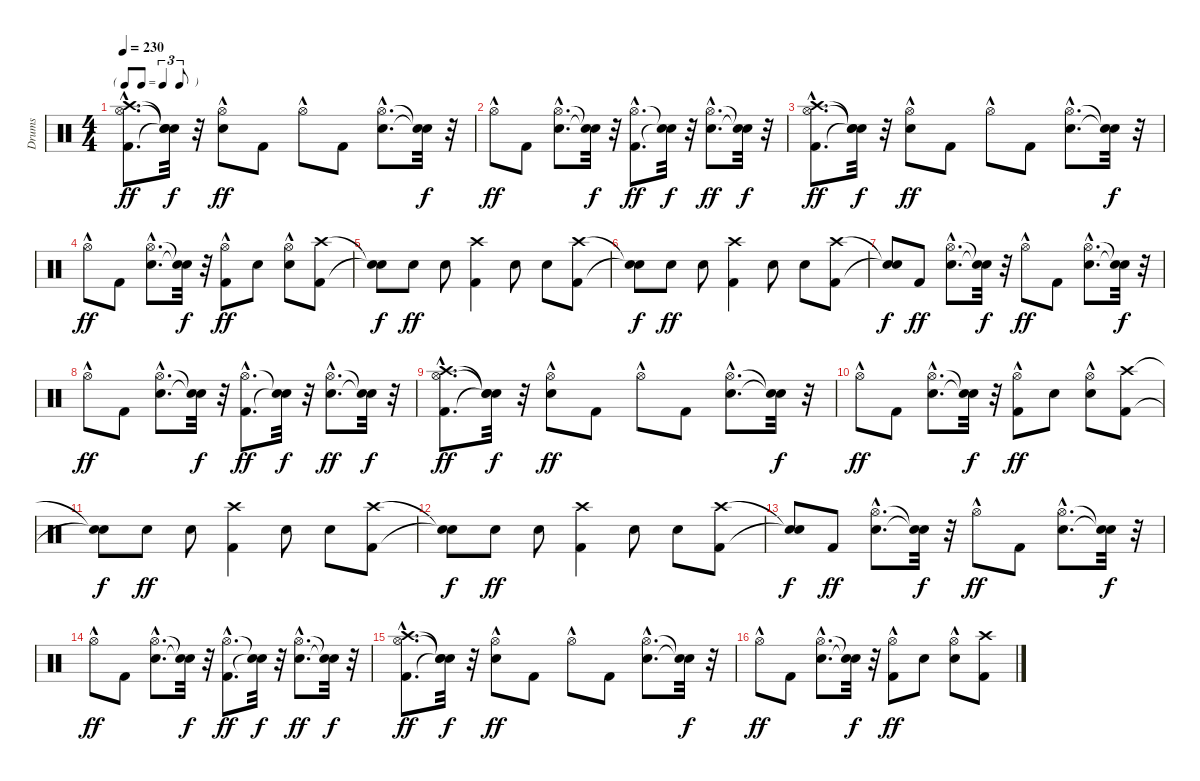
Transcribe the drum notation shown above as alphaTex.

\track ("Drums" "Drums") {instrument percussion}
\staff {score}
\articulation defaults
\ts (4 4)
\tf triplet8th
\tempo 230
\clef neutral
\ks c
("Kick (hit) 2"{hac} "Hi-Hat (open)"{hac} "Crash high (hit)"{hac}).8{d dy ff} ("Snare (hit)"{t} "Snare (hit)"{t} "Snare (hit)"{t}).32{dy f} r.32 ("Snare (hit) 2" "Hi-Hat (open)"{hac}).8{dy ff} "Kick (hit) 2".8 "Hi-Hat (open)"{hac}.8 "Kick (hit) 2".8 ("Snare (hit) 2"{hac} "Hi-Hat (open)"{hac}).8{d} ("Snare (hit)"{t} "Snare (hit)"{t}).32{dy f} r.32 |
"Hi-Hat (open)"{hac}.8{dy ff} "Kick (hit) 2".8 ("Snare (hit) 2"{hac} "Hi-Hat (open)"{hac}).8{d} ("Snare (hit)"{t} "Snare (hit)"{t}).32{dy f} r.32 ("Kick (hit) 2"{hac} "Hi-Hat (open)"{hac}).8{d dy ff} ("Snare (hit)"{t} "Snare (hit)"{t}).32{dy f} r.32 ("Snare (hit) 2"{hac} "Hi-Hat (open)"{hac}).8{d dy ff} ("Snare (hit)"{t} "Snare (hit)"{t}).32{dy f} r.32 |
("Kick (hit) 2"{hac} "Hi-Hat (open)"{hac} "Crash high (hit)"{hac}).8{d dy ff} ("Snare (hit)"{t} "Snare (hit)"{t} "Snare (hit)"{t}).32{dy f} r.32 ("Snare (hit) 2" "Hi-Hat (open)"{hac}).8{dy ff} "Kick (hit) 2".8 "Hi-Hat (open)"{hac}.8 "Kick (hit) 2".8 ("Snare (hit) 2"{hac} "Hi-Hat (open)"{hac}).8{d} ("Snare (hit)"{t} "Snare (hit)"{t}).32{dy f} r.32 |
"Hi-Hat (open)"{hac}.8{dy ff} "Kick (hit) 2".8 ("Snare (hit) 2"{hac} "Hi-Hat (open)"{hac}).8{d} ("Snare (hit)"{t} "Snare (hit)"{t}).32{dy f} r.32 ("Kick (hit) 2" "Hi-Hat (open)"{hac}).8{dy ff} "Snare (hit) 2".8 ("Snare (hit) 2" "Hi-Hat (open)"{hac}).8 ("Kick (hit) 2" "Crash high (hit)").8 |
("Snare (hit)"{t} "Snare (hit)"{t}).8{dy f} "Snare (hit) 2".8{dy ff} "Snare (hit) 2".8 ("Kick (hit) 2" "Crash high (hit)").4 "Snare (hit) 2".8 "Snare (hit) 2".8 ("Kick (hit) 2" "Crash high (hit)").8 |
("Snare (hit)"{t} "Snare (hit)"{t}).8{dy f} "Snare (hit) 2".8{dy ff} "Snare (hit) 2".8 ("Kick (hit) 2" "Crash high (hit)").4 "Snare (hit) 2".8 "Snare (hit) 2".8 ("Kick (hit) 2" "Crash high (hit)").8 |
("Snare (hit)"{t} "Snare (hit)"{t}).8{dy f} "Kick (hit) 2".8{dy ff} ("Snare (hit) 2"{hac} "Hi-Hat (open)"{hac}).8{d} ("Snare (hit)"{t} "Snare (hit)"{t}).32{dy f} r.32 "Hi-Hat (open)"{hac}.8{dy ff} "Kick (hit) 2".8 ("Snare (hit) 2"{hac} "Hi-Hat (open)"{hac}).8{d} ("Snare (hit)"{t} "Snare (hit)"{t}).32{dy f} r.32 |
"Hi-Hat (open)"{hac}.8{dy ff} "Kick (hit) 2".8 ("Snare (hit) 2"{hac} "Hi-Hat (open)"{hac}).8{d} ("Snare (hit)"{t} "Snare (hit)"{t}).32{dy f} r.32 ("Kick (hit) 2"{hac} "Hi-Hat (open)"{hac}).8{d dy ff} ("Snare (hit)"{t} "Snare (hit)"{t}).32{dy f} r.32 ("Snare (hit) 2"{hac} "Hi-Hat (open)"{hac}).8{d dy ff} ("Snare (hit)"{t} "Snare (hit)"{t}).32{dy f} r.32 |
("Kick (hit) 2"{hac} "Hi-Hat (open)"{hac} "Crash high (hit)"{hac}).8{d dy ff} ("Snare (hit)"{t} "Snare (hit)"{t} "Snare (hit)"{t}).32{dy f} r.32 ("Snare (hit) 2" "Hi-Hat (open)"{hac}).8{dy ff} "Kick (hit) 2".8 "Hi-Hat (open)"{hac}.8 "Kick (hit) 2".8 ("Snare (hit) 2"{hac} "Hi-Hat (open)"{hac}).8{d} ("Snare (hit)"{t} "Snare (hit)"{t}).32{dy f} r.32 |
"Hi-Hat (open)"{hac}.8{dy ff} "Kick (hit) 2".8 ("Snare (hit) 2"{hac} "Hi-Hat (open)"{hac}).8{d} ("Snare (hit)"{t} "Snare (hit)"{t}).32{dy f} r.32 ("Kick (hit) 2" "Hi-Hat (open)"{hac}).8{dy ff} "Snare (hit) 2".8 ("Snare (hit) 2" "Hi-Hat (open)"{hac}).8 ("Kick (hit) 2" "Crash high (hit)").8 |
("Snare (hit)"{t} "Snare (hit)"{t}).8{dy f} "Snare (hit) 2".8{dy ff} "Snare (hit) 2".8 ("Kick (hit) 2" "Crash high (hit)").4 "Snare (hit) 2".8 "Snare (hit) 2".8 ("Kick (hit) 2" "Crash high (hit)").8 |
("Snare (hit)"{t} "Snare (hit)"{t}).8{dy f} "Snare (hit) 2".8{dy ff} "Snare (hit) 2".8 ("Kick (hit) 2" "Crash high (hit)").4 "Snare (hit) 2".8 "Snare (hit) 2".8 ("Kick (hit) 2" "Crash high (hit)").8 |
("Snare (hit)"{t} "Snare (hit)"{t}).8{dy f} "Kick (hit) 2".8{dy ff} ("Snare (hit) 2"{hac} "Hi-Hat (open)"{hac}).8{d} ("Snare (hit)"{t} "Snare (hit)"{t}).32{dy f} r.32 "Hi-Hat (open)"{hac}.8{dy ff} "Kick (hit) 2".8 ("Snare (hit) 2"{hac} "Hi-Hat (open)"{hac}).8{d} ("Snare (hit)"{t} "Snare (hit)"{t}).32{dy f} r.32 |
"Hi-Hat (open)"{hac}.8{dy ff} "Kick (hit) 2".8 ("Snare (hit) 2"{hac} "Hi-Hat (open)"{hac}).8{d} ("Snare (hit)"{t} "Snare (hit)"{t}).32{dy f} r.32 ("Kick (hit) 2"{hac} "Hi-Hat (open)"{hac}).8{d dy ff} ("Snare (hit)"{t} "Snare (hit)"{t}).32{dy f} r.32 ("Snare (hit) 2"{hac} "Hi-Hat (open)"{hac}).8{d dy ff} ("Snare (hit)"{t} "Snare (hit)"{t}).32{dy f} r.32 |
("Kick (hit) 2"{hac} "Hi-Hat (open)"{hac} "Crash high (hit)"{hac}).8{d dy ff} ("Snare (hit)"{t} "Snare (hit)"{t} "Snare (hit)"{t}).32{dy f} r.32 ("Snare (hit) 2" "Hi-Hat (open)"{hac}).8{dy ff} "Kick (hit) 2".8 "Hi-Hat (open)"{hac}.8 "Kick (hit) 2".8 ("Snare (hit) 2"{hac} "Hi-Hat (open)"{hac}).8{d} ("Snare (hit)"{t} "Snare (hit)"{t}).32{dy f} r.32 |
"Hi-Hat (open)"{hac}.8{dy ff} "Kick (hit) 2".8 ("Snare (hit) 2"{hac} "Hi-Hat (open)"{hac}).8{d} ("Snare (hit)"{t} "Snare (hit)"{t}).32{dy f} r.32 ("Kick (hit) 2" "Hi-Hat (open)"{hac}).8{dy ff} "Snare (hit) 2".8 ("Snare (hit) 2" "Hi-Hat (open)"{hac}).8 ("Kick (hit) 2" "Crash high (hit)").8
